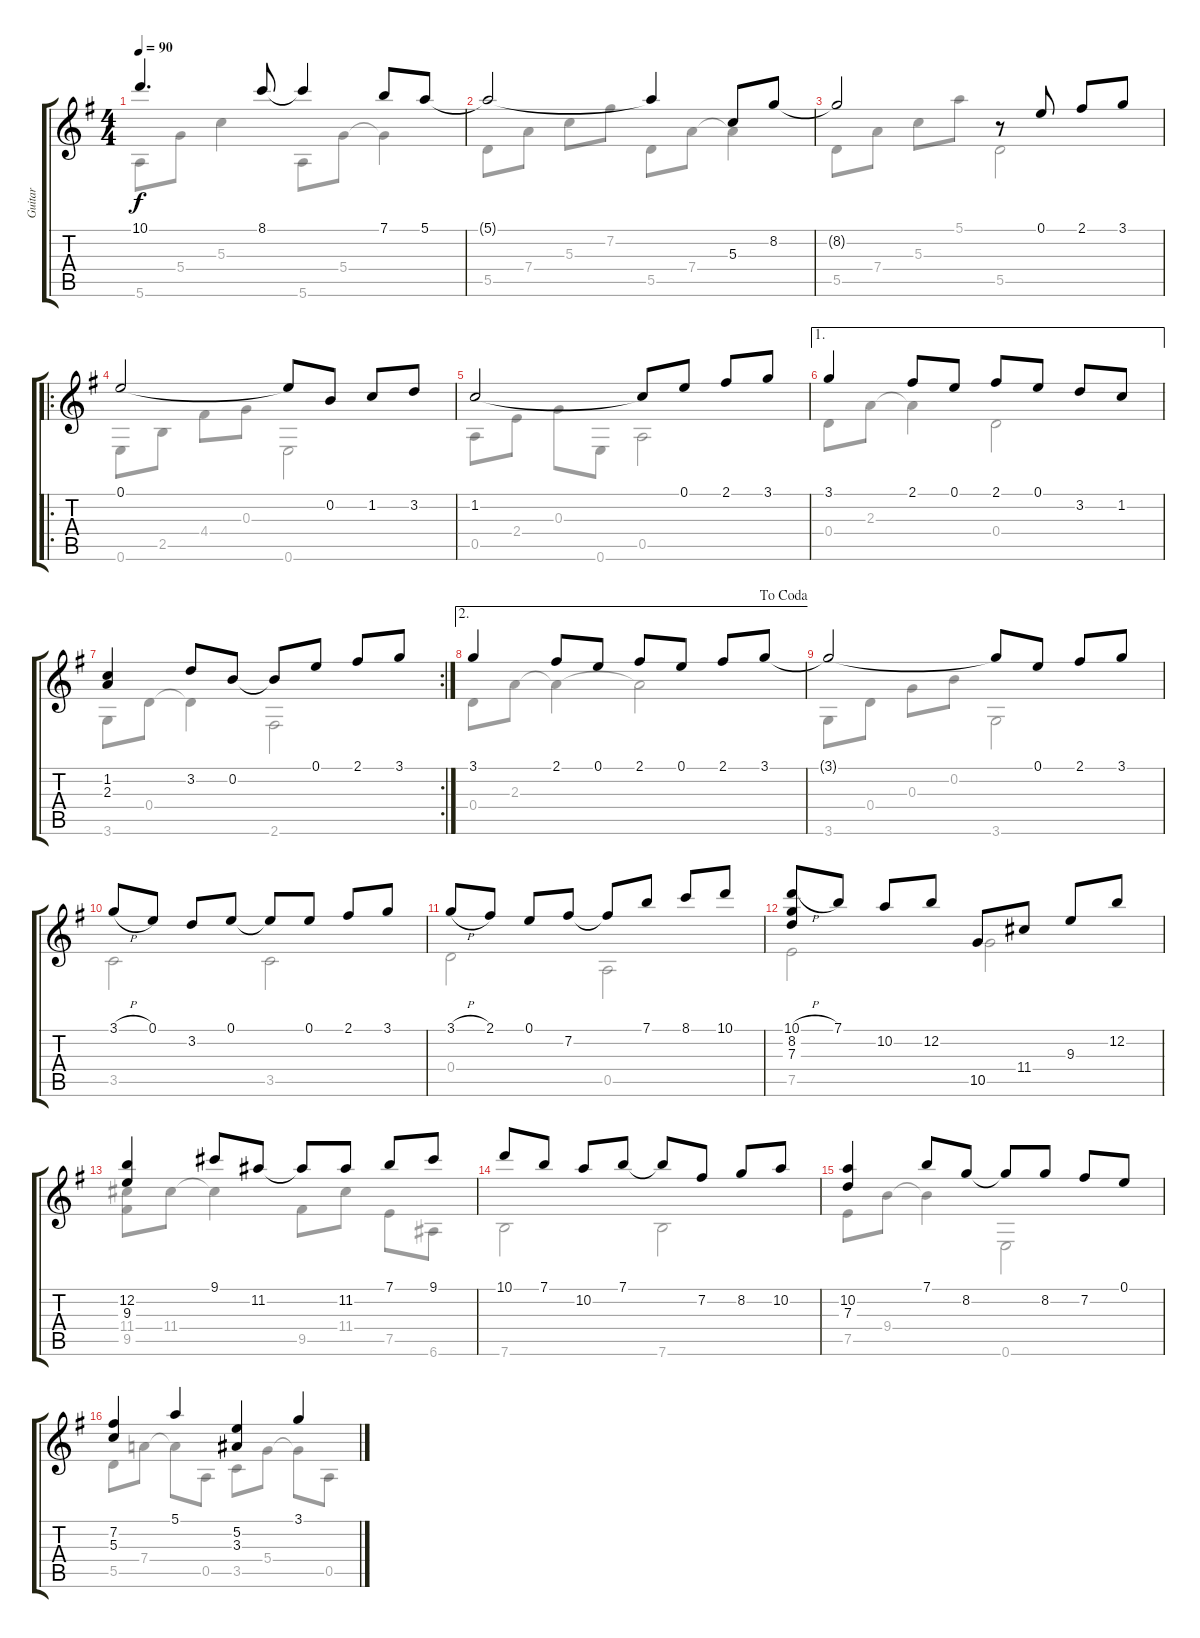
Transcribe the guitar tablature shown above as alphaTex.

\track ("Guitar" "Guitar") {instrument acousticguitarsteel}
\staff {score tabs}
\tuning (E4 B3 G3 D3 A2 E2) {hide}
\voice
\ts (4 4)
\tempo 90
\clef g2
\ks g
10.1.4{d dy f} 8.1.8 8.1{t}.4 7.1.8 5.1.8 |
5.1{t}.2 5.1{t}.4 5.3.8 8.2.8 |
8.2{t}.2 r.8 0.1.8 2.1.8 3.1.8 |
\ro
0.1.2 0.1{t}.8 0.2.8 1.2.8 3.2.8 |
1.2.2 1.2{t}.8 0.1.8 2.1.8 3.1.8 |
\ae 1
3.1.4 2.1.8 0.1.8 2.1.8 0.1.8 3.2.8 1.2.8 |
\rc 2
(1.2 2.3).4 3.2.8 0.2.8 0.2{t}.8 0.1.8 2.1.8 3.1.8 |
\ae 2
\jump dacoda
3.1.4 2.1.8 0.1.8 2.1.8 0.1.8 2.1.8 3.1.8 |
3.1{t}.2 3.1{t}.8 0.1.8 2.1.8 3.1.8 |
3.1{h}.8 0.1.8 3.2.8 0.1.8 0.1{t}.8 0.1.8 2.1.8 3.1.8 |
3.1{h}.8 2.1.8 0.1.8 7.2.8 7.2{t}.8 7.1.8 8.1.8 10.1.8 |
(10.1{h} 8.2 7.3).8 7.1.8 10.2.8 12.2.8 10.5.8 11.4.8 9.3.8 12.2.8 |
(12.2 9.3).4 9.1.8 11.2.8 11.2{t}.8 11.2.8 7.1.8 9.1.8 |
10.1.8 7.1.8 10.2.8 7.1.8 7.1{t}.8 7.2.8 8.2.8 10.2.8 |
(10.2 7.3).4 7.1.8 8.2.8 8.2{t}.8 8.2.8 7.2.8 0.1.8 |
(7.2 5.3).4 5.1.4 (5.2 3.3).4 3.1.4
\voice
\clef g2
\ottava regular
\simile none
\ks g
5.6.8{dy f} 5.4.8 5.3.4 5.6.8 5.4.8 5.4{t}.4 |
5.5.8 7.4.8 5.3.8 7.2.8 5.5.8 7.4.8 7.4{t}.4 |
5.5.8 7.4.8 5.3.8 5.1.8 5.5.2 |
0.6.8 2.5.8 4.4.8 0.3.8 0.6.2 |
0.5.8 2.4.8 0.3.8 0.6.8 0.5.2 |
0.4.8 2.3.8 2.3{t}.4 0.4.2 |
3.6.8 0.4.8 0.4{t}.4 2.6.2 |
0.4.8 2.3.8 2.3{t}.4 2.3{t}.2 |
3.6.8 0.4.8 0.3.8 0.2.8 3.6.2 |
3.5.2 3.5.2 |
0.4.2 0.5.2 |
7.5.2 10.5.2 |
(11.4 9.5).8 11.4.8 11.4{t}.4 9.5.8 11.4.8 7.5.8 6.6.8 |
7.6.2 7.6.2 |
7.5.8 9.4.8 9.4{t}.4 0.6.2 |
5.5.8 7.4.8 7.4{t}.8 0.5.8 3.5.8 5.4.8 5.4{t}.8 0.5.8
